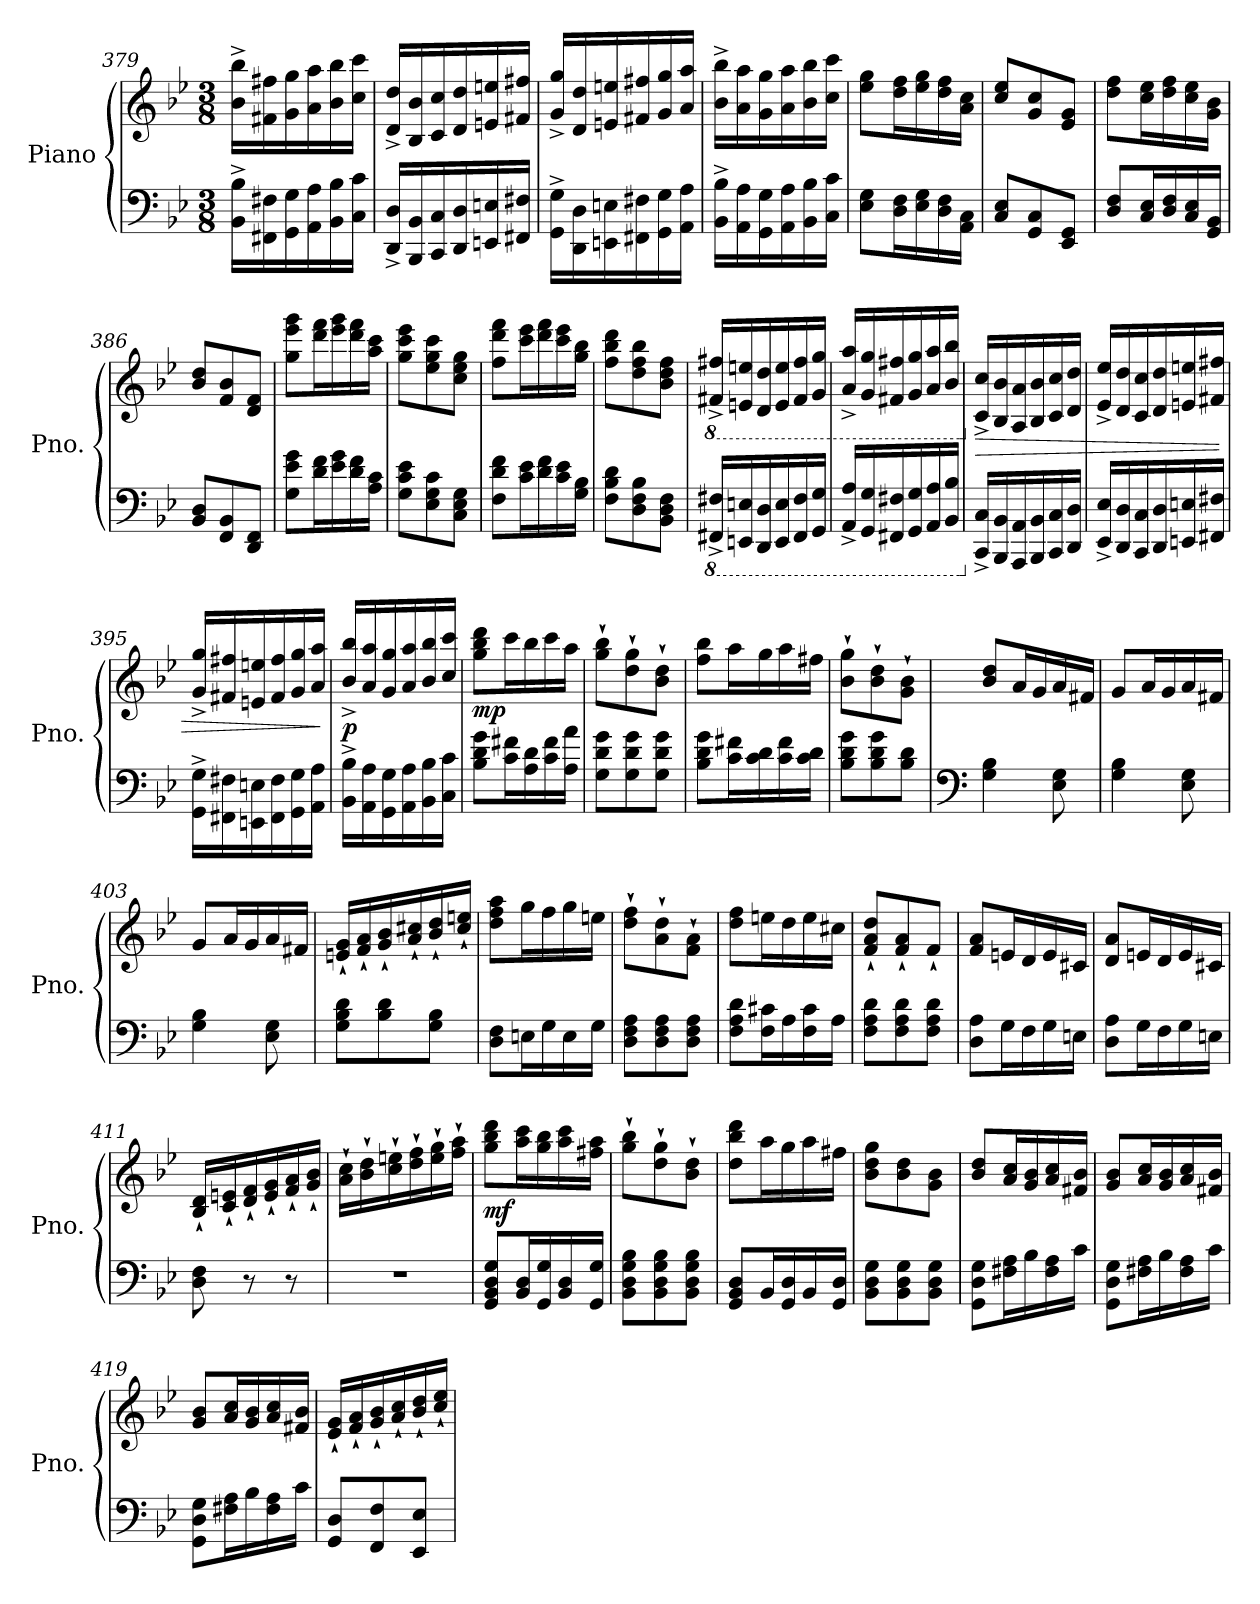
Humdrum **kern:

**kern	**kern	**dynam
*part1	*part1	*part1
*staff2	*staff1	*staff1/2
*I"Piano	*	*
*I'Pno.	*	*
*clefF4	*clefG2	*
*k[b-e-]	*k[b-e-]	*
*M3/8	*M3/8	*
=379	=379	=379
16BB-\^ 16B-\^LL	16b-\^ 16bb-\^LL	.
16FF#X\ 16F#X\	16f#X\ 16ff#X\	.
16GG\ 16G\	16g\ 16gg\	.
16AA\ 16A\	16a\ 16aa\	.
16BB-\ 16B-\	16b-\ 16bb-\	.
16C\ 16c\JJ	16cc\ 16ccc\JJ	.
=380	=380	=380
16DD/^ 16D/^LL	16d/^ 16dd/^LL	.
16BBB-/ 16BB-/	16B-/ 16b-/	.
16CC/ 16C/	16c/ 16cc/	.
16DD/ 16D/	16d/ 16dd/	.
16EEn/ 16En/	16en/ 16een/	.
16FF#X/ 16F#X/JJ	16f#X/ 16ff#X/JJ	.
=381	=381	=381
16GG\^ 16G\^LL	16g/^ 16gg/^LL	.
16DD\ 16D\	16d/ 16dd/	.
16EEn\ 16En\	16en/ 16een/	.
16FF#X\ 16F#X\	16f#X/ 16ff#X/	.
16GG\ 16G\	16g/ 16gg/	.
16AA\ 16A\JJ	16a/ 16aa/JJ	.
!!LO:LB:g=z
=382	=382	=382
16BB-\^ 16B-\^LL	16b-\^ 16bb-\^LL	.
16AA\ 16A\	16a\ 16aa\	.
16GG\ 16G\	16g\ 16gg\	.
16AA\ 16A\	16a\ 16aa\	.
16BB-\ 16B-\	16b-\ 16bb-\	.
16C\ 16c\JJ	16cc\ 16ccc\JJ	.
=383	=383	=383
8E-\ 8G\L	8ee-\ 8gg\L	.
16D\ 16F\L	16dd\ 16ff\L	.
16E-\ 16G\	16ee-\ 16gg\	.
16D\ 16F\	16dd\ 16ff\	.
16AA\ 16C\JJ	16a\ 16cc\JJ	.
=384	=384	=384
8C/ 8E-/L	8cc/ 8ee-/L	.
8GG/ 8C/	8g/ 8cc/	.
8EE-/ 8GG/J	8e-/ 8g/J	.
=385	=385	=385
8D/ 8F/L	8dd\ 8ff\L	.
16C/ 16E-/L	16cc\ 16ee-\L	.
16D/ 16F/	16dd\ 16ff\	.
16C/ 16E-/	16cc\ 16ee-\	.
16GG/ 16BB-/JJ	16g\ 16b-\JJ	.
=386	=386	=386
8BB-/ 8D/L	8b-/ 8dd/L	.
8FF/ 8BB-/	8f/ 8b-/	.
8DD/ 8FF/J	8d/ 8f/J	.
=387	=387	=387
8G\ 8e-\ 8g\L	8gg\ 8eee-\ 8ggg\L	.
16d\ 16f\L	16ddd\ 16fff\L	.
16e-\ 16g\	16eee-\ 16ggg\	.
16d\ 16f\	16ddd\ 16fff\	.
16A\ 16c\JJ	16aa\ 16ccc\JJ	.
=388	=388	=388
8G\ 8c\ 8e-\L	8gg\ 8ccc\ 8eee-\L	.
8E-\ 8G\ 8c\	8ee-\ 8gg\ 8ccc\	.
8C\ 8E-\ 8G\J	8cc\ 8ee-\ 8gg\J	.
!!LO:LB:g=z
=389	=389	=389
8F\ 8d\ 8f\L	8ff\ 8ddd\ 8fff\L	.
16c\ 16e-\L	16ccc\ 16eee-\L	.
16d\ 16f\	16ddd\ 16fff\	.
16c\ 16e-\	16ccc\ 16eee-\	.
16G\ 16B-\JJ	16gg\ 16bb-\JJ	.
=390	=390	=390
8F\ 8B-\ 8d\L	8ff\ 8bb-\ 8ddd\L	.
8D\ 8F\ 8B-\	8dd\ 8ff\ 8bb-\	.
8BB-\ 8D\ 8F\J	8b-\ 8dd\ 8ff\J	.
=391	=391	=391
*8ba	*	*
*	*8ba	*
16FFF#X/^ 16FF#X/^LL	16F#X/^ 16f#X/^LL	.
16EEEn/ 16EEn/	16En/ 16en/	.
16DDD/ 16DD/	16D/ 16d/	.
16EEE/ 16EE/	16E/ 16e/	.
16FFF#/ 16FF#/	16F#/ 16f#/	.
16GGG/ 16GG/JJ	16G/ 16g/JJ	.
=392	=392	=392
16AAA/^ 16AA/^LL	16A/^ 16a/^LL	.
16GGG/ 16GG/	16G/ 16g/	.
16FFF#X/ 16FF#X/	16F#X/ 16f#X/	.
16GGG/ 16GG/	16G/ 16g/	.
16AAA/ 16AA/	16A/ 16a/	.
16BBB-/ 16BB-/JJ	16B-/ 16b-/JJ	.
=393	=393	=393
*X8ba	*	*
*	*X8ba	*
!	!	!LO:HP:b
16CC/^ 16C/^LL	16c/^ 16cc/^LL	>
16BBB-/ 16BB-/	16B-/ 16b-/	.
16AAA/ 16AA/	16A/ 16a/	.
16BBB-/ 16BB-/	16B-/ 16b-/	.
16CC/ 16C/	16c/ 16cc/	.
16DD/ 16D/JJ	16d/ 16dd/JJ	.
!!LO:PB:g=z
=394	=394	=394
16EE-/^ 16E-/^LL	16e-/^ 16ee-/^LL	.
16DD/ 16D/	16d/ 16dd/	.
16CC/ 16C/	16c/ 16cc/	.
16DD/ 16D/	16d/ 16dd/	.
16EEn/ 16En/	16en/ 16een/	.
16FF#X/ 16F#X/JJ	16f#X/ 16ff#X/JJ	.
=395	=395	=395
16GG\^ 16G\^LL	16g/^ 16gg/^LL	.
16FF#X\ 16F#X\	16f#X/ 16ff#X/	.
16EEn\ 16En\	16en/ 16een/	.
16FF#\ 16F#\	16f#/ 16ff#/	.
16GG\ 16G\	16g/ 16gg/	.
16AA\ 16A\JJ	16a/ 16aa/JJ	.
.	.	]
=396	=396	=396
!	!	!LO:DY:a=2
16BB-\^ 16B-\^LL	16b-/^ 16bb-/^LL	p
16AA\ 16A\	16a/ 16aa/	.
16GG\ 16G\	16g/ 16gg/	.
16AA\ 16A\	16a/ 16aa/	.
16BB-\ 16B-\	16b-/ 16bb-/	.
16C\ 16c\JJ	16cc/ 16ccc/JJ	.
=397	=397	=397
!	!	!LO:DY:b
8B-\ 8d\ 8g\L	8gg\ 8bb-\ 8ddd\L	mp
16c\ 16f#X\L	16ccc\L	.
16A\ 16d\	16bb-\	.
16c\ 16f#\	16ccc\	.
16A\ 16a\JJ	16aa\JJ	.
=398	=398	=398
8G\ 8d\ 8g\L	8gg\` 8bb-\`L	.
8G\ 8d\ 8g\	8dd\` 8gg\`	.
8G\ 8d\ 8g\J	8b-\` 8dd\`J	.
!!LO:LB:g=z
=399	=399	=399
8B-\ 8d\ 8g\L	8ff\ 8bb-\L	.
16c\ 16f#X\L	16aa\L	.
16c\ 16d\	16gg\	.
16c\ 16f#\	16aa\	.
16c\ 16d\JJ	16ff#X\JJ	.
=400	=400	=400
8B-\ 8d\ 8g\L	8b-\` 8gg\`L	.
8B-\ 8d\ 8g\	8b-\` 8dd\`	.
8B-\ 8d\J	8g\` 8b-\`J	.
=401	=401	=401
*clefF4	*	*
4G\ 4B-\	8b-/ 8dd/L	.
.	16a/L	.
.	16g/	.
8E-\ 8G\	16a/	.
.	16f#X/JJ	.
=402	=402	=402
4G\ 4B-\	8g/L	.
.	16a/L	.
.	16g/	.
8E-\ 8G\	16a/	.
.	16f#X/JJ	.
=403	=403	=403
4G\ 4B-\	8g/L	.
.	16a/L	.
.	16g/	.
8E-\ 8G\	16a/	.
.	16f#X/JJ	.
=404	=404	=404
8G\ 8B-\ 8d\L	16en/` 16g/`LL	.
.	16f/` 16a/`	.
8B-\ 8d\	16g/` 16b-/`	.
.	16a/` 16cc#X/`	.
8G\ 8B-\J	16b-/` 16dd/`	.
.	16cc#/` 16een/`JJ	.
!!LO:LB:g=z
=405	=405	=405
8D\ 8F\L	8dd\ 8ff\ 8aa\L	.
16En\L	16gg\L	.
16G\	16ff\	.
16E\	16gg\	.
16G\JJ	16een\JJ	.
=406	=406	=406
8D\ 8F\ 8A\L	8dd\` 8ff\`L	.
8D\ 8F\ 8A\	8a\` 8dd\`	.
8D\ 8F\ 8A\J	8f\` 8a\`J	.
=407	=407	=407
8F\ 8A\ 8d\L	8dd\ 8ff\L	.
16F\ 16c#X\L	16een\L	.
16A\	16dd\	.
16F\ 16c#\	16ee\	.
16A\JJ	16cc#X\JJ	.
=408	=408	=408
8F\ 8A\ 8d\L	8f/` 8a/` 8dd/`L	.
8F\ 8A\ 8d\	8f/` 8a/`	.
8F\ 8A\ 8d\J	8f`/J	.
=409	=409	=409
8D\ 8A\L	8f/ 8a/L	.
16G\L	16en/L	.
16F\	16d/	.
16G\	16e/	.
16En\JJ	16c#X/JJ	.
=410	=410	=410
8D\ 8A\L	8d/ 8a/L	.
16G\L	16en/L	.
16F\	16d/	.
16G\	16e/	.
16En\JJ	16c#X/JJ	.
=411	=411	=411
8D\ 8F\	16B-/` 16d/`LL	.
.	16c/` 16en/`	.
8r	16d/` 16f/`	.
.	16e/` 16g/`	.
8r	16f/` 16a/`	.
.	16g/` 16b-/`JJ	.
!!LO:LB:g=z
=412	=412	=412
4.r	16a\` 16cc\`LL	.
.	16b-\` 16dd\`	.
.	16cc\` 16een\`	.
.	16dd\` 16ff\`	.
.	16ee\` 16gg\`	.
.	16ff\` 16aa\`JJ	.
=413	=413	=413
!	!	!LO:DY:b
8GG/ 8BB-/ 8D/ 8G/L	8gg\ 8bb-\ 8ddd\L	mf
16BB-/ 16D/L	16aa\ 16ccc\L	.
16GG/ 16G/	16gg\ 16bb-\	.
16BB-/ 16D/	16aa\ 16ccc\	.
16GG/ 16G/JJ	16ff#X\ 16aa\JJ	.
=414	=414	=414
8BB-\ 8D\ 8G\ 8B-\L	8gg\` 8bb-\`L	.
8BB-\ 8D\ 8G\ 8B-\	8dd\` 8gg\`	.
8BB-\ 8D\ 8G\ 8B-\J	8b-\` 8dd\`J	.
=415	=415	=415
8GG/ 8BB-/ 8D/L	8dd\ 8bb-\ 8ddd\L	.
16BB-/L	16aa\L	.
16GG/ 16D/	16gg\	.
16BB-/	16aa\	.
16GG/ 16D/JJ	16ff#X\JJ	.
=416	=416	=416
8BB-\ 8D\ 8G\L	8b-\ 8dd\ 8gg\L	.
8BB-\ 8D\ 8G\	8b-\ 8dd\	.
8BB-\ 8D\ 8G\J	8g\ 8b-\J	.
=417	=417	=417
8GG\ 8D\ 8G\L	8b-/ 8dd/L	.
16F#X\ 16A\L	16a/ 16cc/L	.
16B-\	16g/ 16b-/	.
16F#\ 16A\	16a/ 16cc/	.
16c\JJ	16f#X/ 16b-/JJ	.
=418	=418	=418
8GG\ 8D\ 8G\L	8g/ 8b-/L	.
16F#X\ 16A\L	16a/ 16cc/L	.
16B-\	16g/ 16b-/	.
16F#\ 16A\	16a/ 16cc/	.
16c\JJ	16f#X/ 16b-/JJ	.
!!LO:LB:g=z
=419	=419	=419
8GG\ 8D\ 8G\L	8g/ 8b-/L	.
16F#X\ 16A\L	16a/ 16cc/L	.
16B-\	16g/ 16b-/	.
16F#\ 16A\	16a/ 16cc/	.
16c\JJ	16f#X/ 16b-/JJ	.
=420	=420	=420
8GG/ 8D/L	16e-/` 16g/`LL	.
.	16f/` 16a/`	.
8FF/ 8F/	16g/` 16b-/`	.
.	16a/` 16cc/`	.
8EE-/ 8E-/J	16b-/` 16dd/`	.
.	16cc/` 16ee-/`JJ	.
=	=	=
*-	*-	*-
